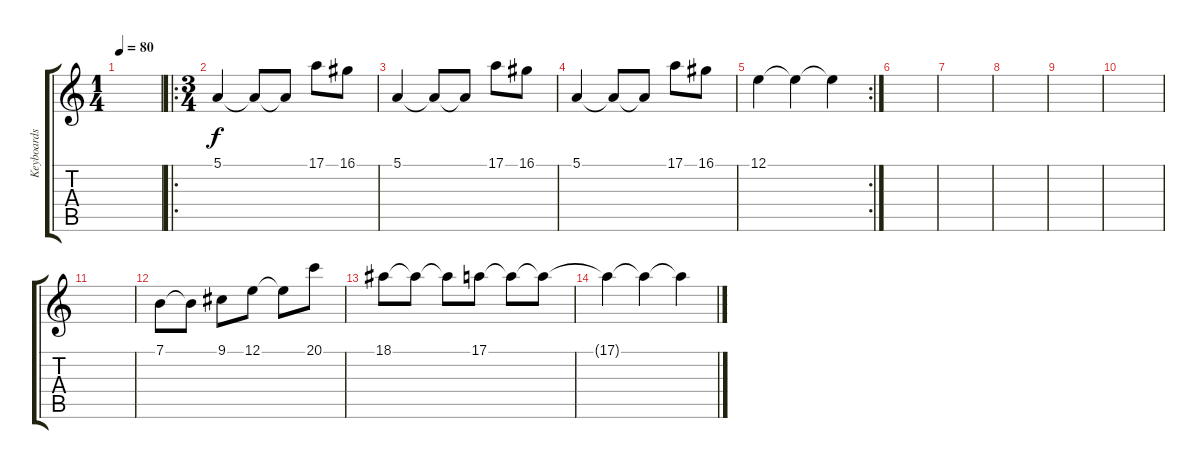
\track ("Keyboards" "Keyboards") {instrument lead2sawtooth}
\staff {score tabs}
\tuning (E4 B3 G3 D3 A2 E2) {hide}
\ts (1 4)
\tempo 80
\clef g2
\ks c
|
\ro
\ts (3 4)
5.1.4 5.1{t}.8 5.1{t}.8 17.1.8 16.1.8 |
5.1.4 5.1{t}.8 5.1{t}.8 17.1.8 16.1.8 |
5.1.4 5.1{t}.8 5.1{t}.8 17.1.8 16.1.8 |
\rc 2
12.1.4 12.1{t}.4 12.1{t}.4 |
|
|
|
|
|
|
7.1.8 7.1{t}.8 9.1.8 12.1.8 12.1{t}.8 20.1.8 |
18.1.8 18.1{t}.8 18.1{t}.8 17.1.8 17.1{t}.8 17.1{t}.8 |
17.1{t}.4 17.1{t}.4 17.1{t}.4
